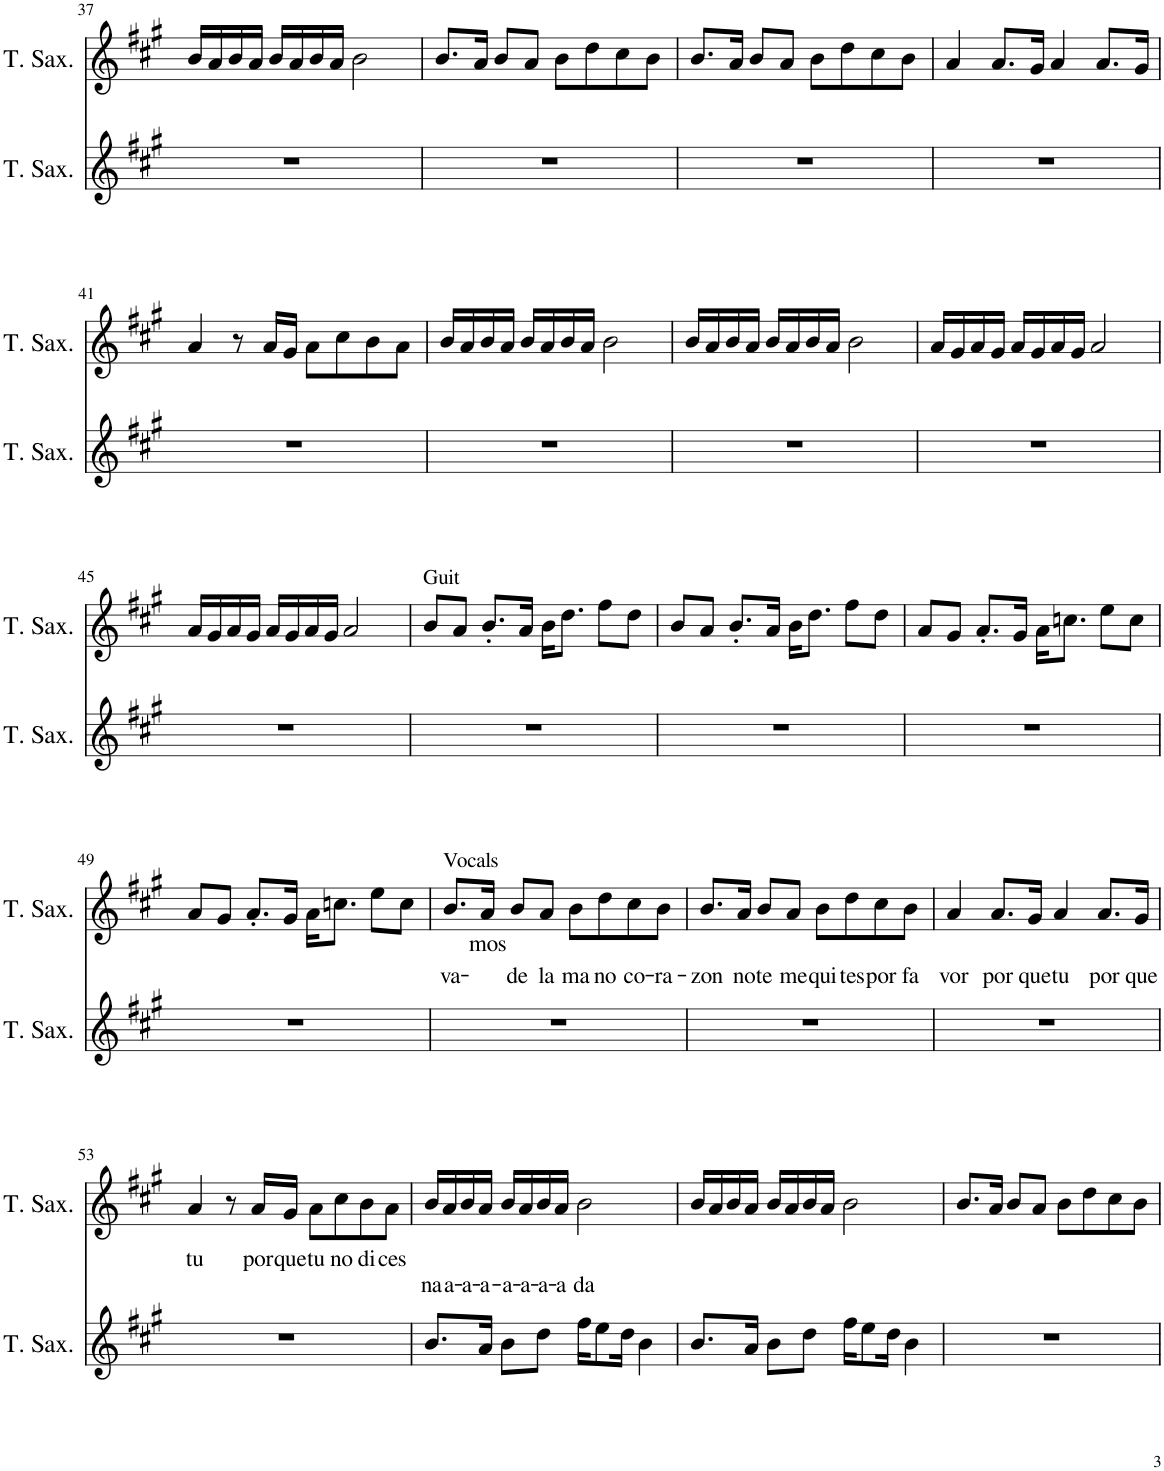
**kern	**kern	**text	**text
*part2	*part1	*part1	*part1
*staff2	*staff1	*staff1	*staff1
*I"Tenor Saxophone	*I"Tenor Saxophone	*	*
*I'T. Sax.	*I'T. Sax.	*	*
!!LO:PB:g=z
*clefG2	*clefG2	*	*
*Trd8c14	*Trd8c14	*	*
*k[f#c#g#]	*k[f#c#g#]	*	*
*M4/4	*M4/4	*	*
=37	=37	=37	=37
1r	16b/LL	.	.
.	16a/	.	.
.	16b/	.	.
.	16a/JJ	.	.
.	16b/LL	.	.
.	16a/	.	.
.	16b/	.	.
.	16a/JJ	.	.
.	2b\	.	.
=38	=38	=38	=38
1r	8.b/L	.	.
.	16a/Jk	.	.
.	8b/L	.	.
.	8a/J	.	.
.	8b\L	.	.
.	8dd\	.	.
.	8cc#\	.	.
.	8b\J	.	.
=39	=39	=39	=39
1r	8.b/L	.	.
.	16a/Jk	.	.
.	8b/L	.	.
.	8a/J	.	.
.	8b\L	.	.
.	8dd\	.	.
.	8cc#\	.	.
.	8b\J	.	.
=40	=40	=40	=40
1r	4a/	.	.
.	8.a/L	.	.
.	16g#/Jk	.	.
.	4a/	.	.
.	8.a/L	.	.
.	16g#/Jk	.	.
!!LO:LB:g=z
=41	=41	=41	=41
1r	4a/	.	.
.	8r	.	.
.	16a/LL	.	.
.	16g#/JJ	.	.
.	8a\L	.	.
.	8cc#\	.	.
.	8b\	.	.
.	8a\J	.	.
=42	=42	=42	=42
1r	16b/LL	.	.
.	16a/	.	.
.	16b/	.	.
.	16a/JJ	.	.
.	16b/LL	.	.
.	16a/	.	.
.	16b/	.	.
.	16a/JJ	.	.
.	2b\	.	.
=43	=43	=43	=43
1r	16b/LL	.	.
.	16a/	.	.
.	16b/	.	.
.	16a/JJ	.	.
.	16b/LL	.	.
.	16a/	.	.
.	16b/	.	.
.	16a/JJ	.	.
.	2b\	.	.
=44	=44	=44	=44
1r	16a/LL	.	.
.	16g#/	.	.
.	16a/	.	.
.	16g#/JJ	.	.
.	16a/LL	.	.
.	16g#/	.	.
.	16a/	.	.
.	16g#/JJ	.	.
.	2a/	.	.
!!LO:LB:g=z
=45	=45	=45	=45
1r	16a/LL	.	.
.	16g#/	.	.
.	16a/	.	.
.	16g#/JJ	.	.
.	16a/LL	.	.
.	16g#/	.	.
.	16a/	.	.
.	16g#/JJ	.	.
.	2a/	.	.
=46	=46	=46	=46
!	!LO:TX:a:t=Guit	!	!
1r	8b/L	.	.
.	8a/J	.	.
.	8.b'/L	.	.
.	16a/Jk	.	.
.	16b\KL	.	.
.	8.dd\J	.	.
.	8ff#\L	.	.
.	8dd\J	.	.
=47	=47	=47	=47
1r	8b/L	.	.
.	8a/J	.	.
.	8.b'/L	.	.
.	16a/Jk	.	.
.	16b\KL	.	.
.	8.dd\J	.	.
.	8ff#\L	.	.
.	8dd\J	.	.
=48	=48	=48	=48
1r	8a/L	.	.
.	8g#/J	.	.
.	8.a'/L	.	.
.	16g#/Jk	.	.
.	16a\KL	.	.
.	8.ccn\J	.	.
.	8ee\L	.	.
.	8cc\J	.	.
!!LO:LB:g=z
=49	=49	=49	=49
1r	8a/L	.	.
.	8g#/J	.	.
.	8.a'/L	.	.
.	16g#/Jk	.	.
.	16a\KL	.	.
.	8.ccn\J	.	.
.	8ee\L	.	.
.	8cc\J	.	.
=50	=50	=50	=50
!	!LO:TX:a:t=Vocals	!	!
!	!	!LO:LY:b	!
1r	8.b/L	va-	.
!	!	!LO:LY:b	!
.	16a/Jk	-mos	.
!	!	!LO:LY:b	!
.	8b/L	de	.
!	!	!LO:LY:b	!
.	8a/J	la	.
!	!	!LO:LY:b	!
.	8b\L	ma-	.
!	!	!LO:LY:b	!
.	8dd\	-no	.
!	!	!LO:LY:b	!
.	8cc#\	co-	.
!	!	!LO:LY:b	!
.	8b\J	-ra-	.
=51	=51	=51	=51
!	!	!LO:LY:b	!
1r	8.b/L	-zon	.
!	!	!LO:LY:b	!
.	16a/Jk	no	.
!	!	!LO:LY:b	!
.	8b/L	te	.
!	!	!LO:LY:b	!
.	8a/J	me	.
!	!	!LO:LY:b	!
.	8b\L	qui-	.
!	!	!LO:LY:b	!
.	8dd\	-tes	.
!	!	!LO:LY:b	!
.	8cc#\	por	.
!	!	!LO:LY:b	!
.	8b\J	fa	.
=52	=52	=52	=52
!	!	!LO:LY:b	!
1r	4a/	vor	.
!	!	!LO:LY:b	!
.	8.a/L	por	.
!	!	!LO:LY:b	!
.	16g#/Jk	que	.
!	!	!LO:LY:b	!
.	4a/	tu	.
!	!	!LO:LY:b	!
.	8.a/L	por	.
!	!	!LO:LY:b	!
.	16g#/Jk	que	.
!!LO:LB:g=z
=53	=53	=53	=53
!	!	!LO:LY:b	!
1r	4a/	tu	.
.	8r	.	.
!	!	!LO:LY:b	!
.	16a/LL	por	.
!	!	!LO:LY:b	!
.	16g#/JJ	que	.
!	!	!LO:LY:b	!
.	8a\L	tu	.
!	!	!LO:LY:b	!
.	8cc#\	no	.
!	!	!LO:LY:b	!
.	8b\	di-	.
!	!	!LO:LY:b	!
.	8a\J	-ces	.
=54	=54	=54	=54
!	!	!	!LO:LY:b
8.b/L	16b/LL	.	na-
!	!	!	!LO:LY:b
.	16a/	.	-a-
!	!	!	!LO:LY:b
.	16b/	.	-a-
!	!	!	!LO:LY:b
16a/Jk	16a/JJ	.	-a-
!	!	!	!LO:LY:b
8b\L	16b/LL	.	-a-
!	!	!	!LO:LY:b
.	16a/	.	-a-
!	!	!	!LO:LY:b
8dd\J	16b/	.	-a-
!	!	!	!LO:LY:b
.	16a/JJ	.	-a
!	!	!	!LO:LY:b
16ff#\KL	2b\	.	da
8ee\	.	.	.
16dd\Jk	.	.	.
4b\	.	.	.
=55	=55	=55	=55
8.b/L	16b/LL	.	.
.	16a/	.	.
.	16b/	.	.
16a/Jk	16a/JJ	.	.
8b\L	16b/LL	.	.
.	16a/	.	.
8dd\J	16b/	.	.
.	16a/JJ	.	.
16ff#\KL	2b\	.	.
8ee\	.	.	.
16dd\Jk	.	.	.
4b\	.	.	.
=56	=56	=56	=56
1r	8.b/L	.	.
.	16a/Jk	.	.
.	8b/L	.	.
.	8a/J	.	.
.	8b\L	.	.
.	8dd\	.	.
.	8cc#\	.	.
.	8b\J	.	.
=	=	=	=
*-	*-	*-	*-
